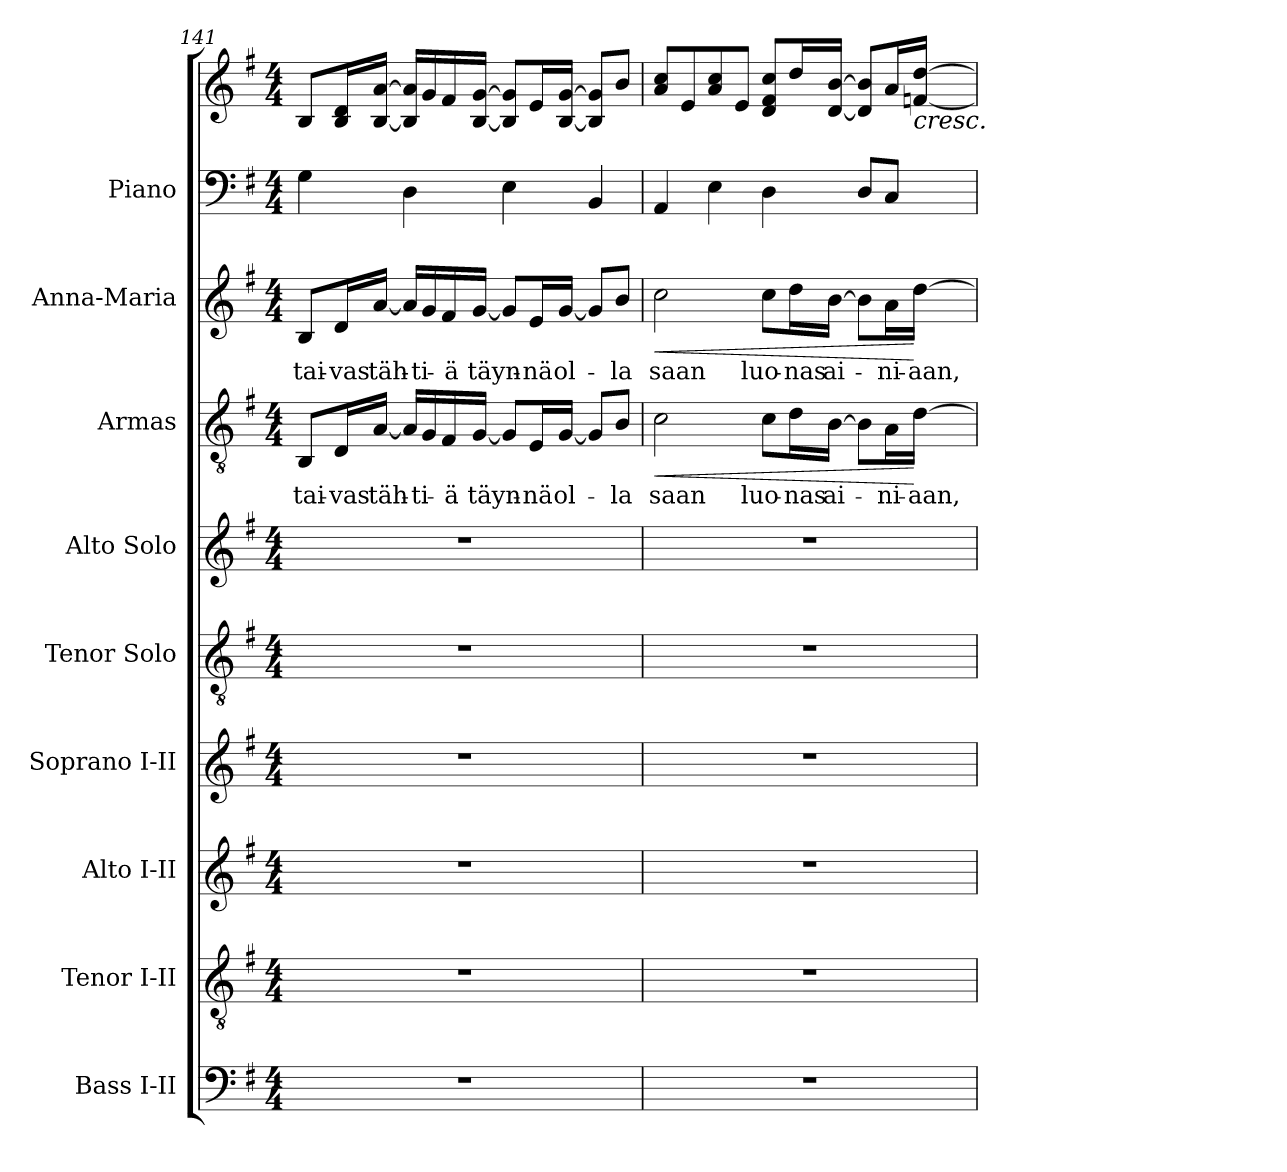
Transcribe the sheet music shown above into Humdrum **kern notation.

**kern	**kern	**kern	**kern	**kern	**kern	**kern	**text	**dynam	**kern	**text	**dynam	**kern	**kern	**dynam
*part9	*part8	*part7	*part6	*part5	*part4	*part3	*part3	*part3	*part2	*part2	*part2	*part1	*part1	*part1
*staff10	*staff9	*staff8	*staff7	*staff6	*staff5	*staff4	*staff4	*staff4	*staff3	*staff3	*staff3	*staff2	*staff1	*staff1/2
*I"Bass I-II	*I"Tenor I-II	*I"Alto I-II	*I"Soprano I-II	*I"Tenor Solo	*I"Alto Solo	*I"Armas	*	*	*I"Anna-Maria	*	*	*I"Piano	*	*
*I'B.	*I'T.	*I'A.	*I'S.	*I'T. Solo	*I'A. Solo	*I'Armas	*	*	*I'A-M	*	*	*I'Pno.	*	*
*clefF4	*clefGv2	*clefG2	*clefG2	*clefGv2	*clefG2	*clefGv2	*	*	*clefG2	*	*	*clefF4	*clefG2	*
*	*ITrd7c12	*	*	*ITrd7c12	*	*ITrd7c12	*	*	*	*	*	*	*	*
*k[f#]	*k[f#]	*k[f#]	*k[f#]	*k[f#]	*k[f#]	*k[f#]	*	*	*k[f#]	*	*	*k[f#]	*k[f#]	*
*G:	*G:	*G:	*G:	*G:	*G:	*G:	*	*	*G:	*	*	*G:	*G:	*
*M4/4	*M4/4	*M4/4	*M4/4	*M4/4	*M4/4	*M4/4	*	*	*M4/4	*	*	*M4/4	*M4/4	*
=141	=141	=141	=141	=141	=141	=141	=141	=141	=141	=141	=141	=141	=141	=141
!	!	!	!	!	!	!	!LO:LY:b:color=#000000	!	!	!	!	!	!	!
!	!	!	!	!	!	!	!	!	!	!LO:LY:b:color=#000000	!	!	!	!
1r	1r	1r	1r	1r	1r	8BBBi/L	tai-	.	8Bi/L	tai-	.	4Gi\	8Bi/L	.
!	!	!	!	!	!	!	!LO:LY:b:color=#000000	!	!	!	!	!	!	!
!	!	!	!	!	!	!	!	!	!	!LO:LY:b:color=#000000	!	!	!	!
.	.	.	.	.	.	16DDi/L	-vas	.	16di/L	-vas	.	.	16Bi/ 16diL	.
!	!	!	!	!	!	!	!LO:LY:b:color=#000000	!	!	!	!	!	!	!
!	!	!	!	!	!	!	!	!	!	!LO:LY:b:color=#000000	!	!	!	!
.	.	.	.	.	.	[<16AAi/JJ	täh-	.	[<16ai/JJ	täh-	.	.	[<16Bi/ [>16aiJJ	.
.	.	.	.	.	.	16AAi/LL]	.	.	16ai/LL]	.	.	4Di\	16Bi/] 16ai]LL	.
!	!	!	!	!	!	!	!LO:LY:b:color=#000000	!	!	!	!	!	!	!
!	!	!	!	!	!	!	!	!	!	!LO:LY:b:color=#000000	!	!	!	!
.	.	.	.	.	.	16GGi/	-ti-	.	16gi/	-ti-	.	.	16gi/	.
!	!	!	!	!	!	!	!LO:LY:b:color=#000000	!	!	!	!	!	!	!
!	!	!	!	!	!	!	!	!	!	!LO:LY:b:color=#000000	!	!	!	!
.	.	.	.	.	.	16FF#i/	-ä	.	16f#i/	-ä	.	.	16f#i/	.
!	!	!	!	!	!	!	!LO:LY:b:color=#000000	!	!	!	!	!	!	!
!	!	!	!	!	!	!	!	!	!	!LO:LY:b:color=#000000	!	!	!	!
.	.	.	.	.	.	[<16GGi/JJ	täyn-	.	[<16gi/JJ	täyn-	.	.	[<16Bi/ [>16giJJ	.
.	.	.	.	.	.	8GGi/L]	.	.	8gi/L]	.	.	4Ei\	8Bi/] 8gi]L	.
!	!	!	!	!	!	!	!LO:LY:b:color=#000000	!	!	!	!	!	!	!
!	!	!	!	!	!	!	!	!	!	!LO:LY:b:color=#000000	!	!	!	!
.	.	.	.	.	.	16EEi/L	-nä	.	16ei/L	-nä	.	.	16ei/L	.
!	!	!	!	!	!	!	!LO:LY:b:color=#000000	!	!	!	!	!	!	!
!	!	!	!	!	!	!	!	!	!	!LO:LY:b:color=#000000	!	!	!	!
.	.	.	.	.	.	[<16GGi/JJ	ol-	.	[<16gi/JJ	ol-	.	.	[<16Bi/ [>16giJJ	.
.	.	.	.	.	.	8GGi/L]	.	.	8gi/L]	.	.	4BBi/	8Bi/] 8gi]L	.
!	!	!	!	!	!	!	!LO:LY:b:color=#000000	!	!	!	!	!	!	!
!	!	!	!	!	!	!	!	!	!	!LO:LY:b:color=#000000	!	!	!	!
.	.	.	.	.	.	8BBi/J	-la	.	8bi/J	-la	.	.	8bi/J	.
=142	=142	=142	=142	=142	=142	=142	=142	=142	=142	=142	=142	=142	=142	=142
!	!	!	!	!	!	!	!LO:LY:b:color=#000000	!LO:HP:b	!	!	!	!	!	!
!	!	!	!	!	!	!	!	!	!	!LO:LY:b:color=#000000	!LO:HP:b	!	!	!
1r	1r	1r	1r	1r	1r	2Ci\	saan	<	2cci\	saan	<	4AAi/	8ai/ 8cciL	.
.	.	.	.	.	.	.	.	.	.	.	.	.	8ei/	.
.	.	.	.	.	.	.	.	.	.	.	.	4Ei\	8ai/ 8cci	[
.	.	.	.	.	.	.	.	.	.	.	.	.	8ei/J	.
!	!	!	!	!	!	!	!LO:LY:b:color=#000000	!	!	!	!	!	!	!
!	!	!	!	!	!	!	!	!	!	!LO:LY:b:color=#000000	!	!	!	!
.	.	.	.	.	.	8Ci\L	luo-	.	8cci\L	luo-	.	4Di\	8di/ 8f#i 8cciL	.
!	!	!	!	!	!	!	!LO:LY:b:color=#000000	!	!	!	!	!	!	!
!	!	!	!	!	!	!	!	!	!	!LO:LY:b:color=#000000	!	!	!	!
.	.	.	.	.	.	16Di\L	-nas	.	16ddi\L	-nas	.	.	16ddi/L	.
!	!	!	!	!	!	!	!LO:LY:b:color=#000000	!	!	!	!	!	!	!
!	!	!	!	!	!	!	!	!	!	!LO:LY:b:color=#000000	!	!	!	!
.	.	.	.	.	.	[>16BBi\JJ	ai-	.	[>16bi\JJ	ai-	.	.	[<16di/ [>16biJJ	.
.	.	.	.	.	.	8BBi\L]	.	.	8bi\L]	.	.	8Di/L	8di/] 8bi]L	.
!	!	!	!	!	!	!	!LO:LY:b:color=#000000	!	!	!	!	!	!	!
!	!	!	!	!	!	!	!	!	!	!LO:LY:b:color=#000000	!	!	!	!
.	.	.	.	.	.	16AAi\L	-ni-	.	16ai\L	-ni-	.	8Ci/J	16ai/L	.
!	!	!	!	!	!	!	!LO:LY:b:color=#000000	!	!	!	!	!	!	!
!	!	!	!	!	!	!	!	!	!	!LO:LY:b:color=#000000	!	!	!	!LO:HP:b
.	.	.	.	.	.	[>16Di\JJ	-aan,	[	[>16ddi\JJ	-aan,	[	.	[<16fni/ [>16ddiJJ	<
=	=	=	=	=	=	=	=	=	=	=	=	=	=	=
*-	*-	*-	*-	*-	*-	*-	*-	*-	*-	*-	*-	*-	*-	*-
